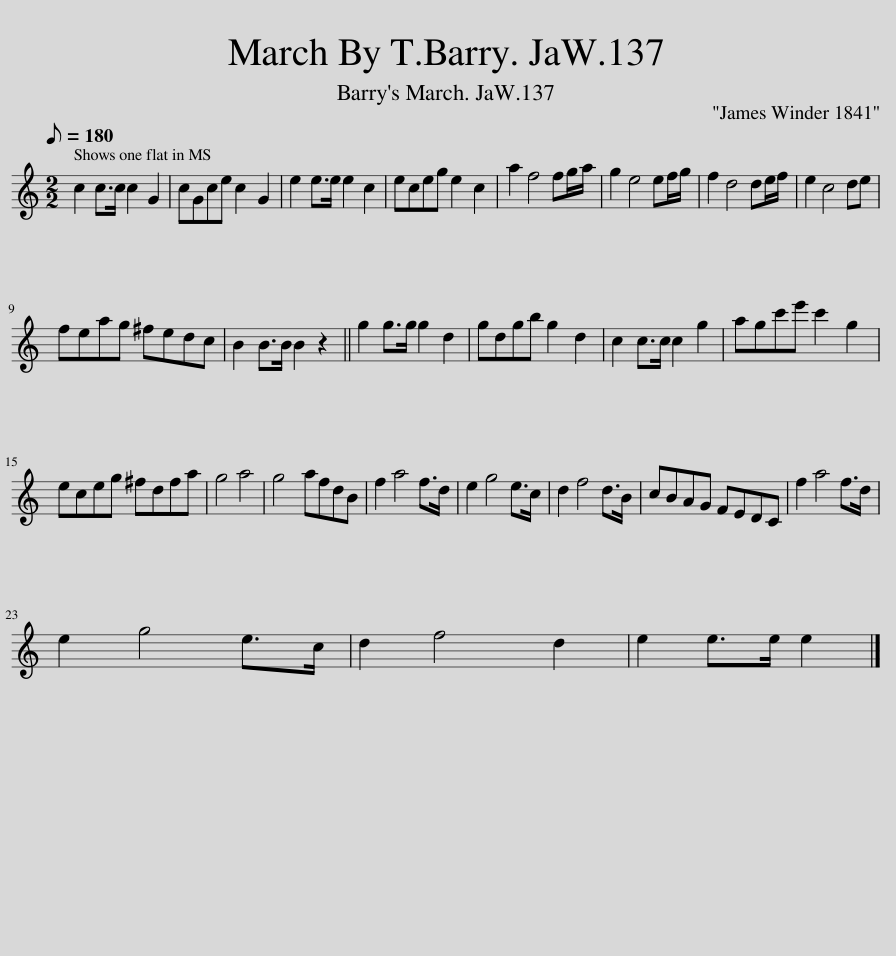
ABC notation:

X:1
L:1/8
Q:1/8=180
M:2/2
I:linebreak $
K:C
V:1 treble
V:1
 c2 c>c c2 G2 | cGce c2 G2 | e2 e>e e2 c2 | eceg e2 c2 | a2 f4 fg/a/ | %5
 g2 e4 ef/g/ | f2 d4 de/f/ | e2 c4 de |$ feag ^fedc | B2 B>B B2 z2 || %10
 g2 g>g g2 d2 | gdgb g2 d2 | c2 c>c c2 g2 | agc'e' c'2 g2 |$ eceg ^fdfa | %15
 g4 a4 | g4 afdB | f2 a4 f>d | e2 g4 e>c | d2 f4 d>B | %20
 cBAG FEDC | f2 a4 f>d |$ e2 g4 e>c | d2 f4 d2 | e2 e>e e2 |] %25
